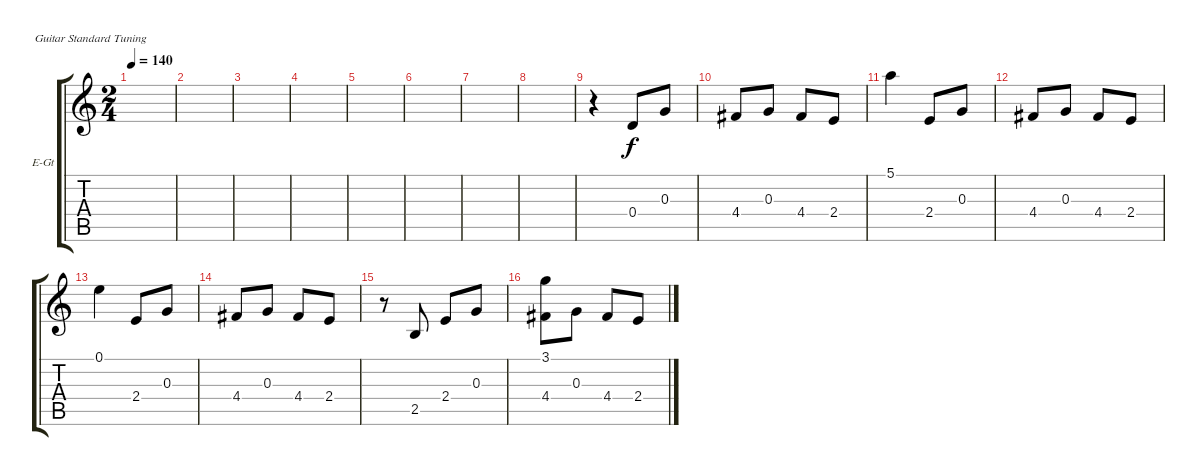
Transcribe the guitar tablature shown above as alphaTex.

\bracketExtendMode groupsimilarinstruments
\firstSystemTrackNameOrientation horizontal
\otherSystemsTrackNameOrientation horizontal
\track ("Гитара 4" "E-Gt") {instrument electricguitarjazz}
\staff {score tabs}
\tuning (E4 B3 G3 D3 A2 E2)
\ts (2 4)
\tempo 140
\clef g2
\ks c
|
|
|
|
|
|
|
|
r.4 0.4.8 0.3.8 |
4.4.8 0.3.8 4.4.8 2.4.8 |
5.1.4 2.4.8 0.3.8 |
4.4.8 0.3.8 4.4.8 2.4.8 |
0.1.4 2.4.8 0.3.8 |
4.4.8 0.3.8 4.4.8 2.4.8 |
r.8 2.5.8 2.4.8 0.3.8 |
(3.1 4.4).8 0.3.8 4.4.8 2.4.8
